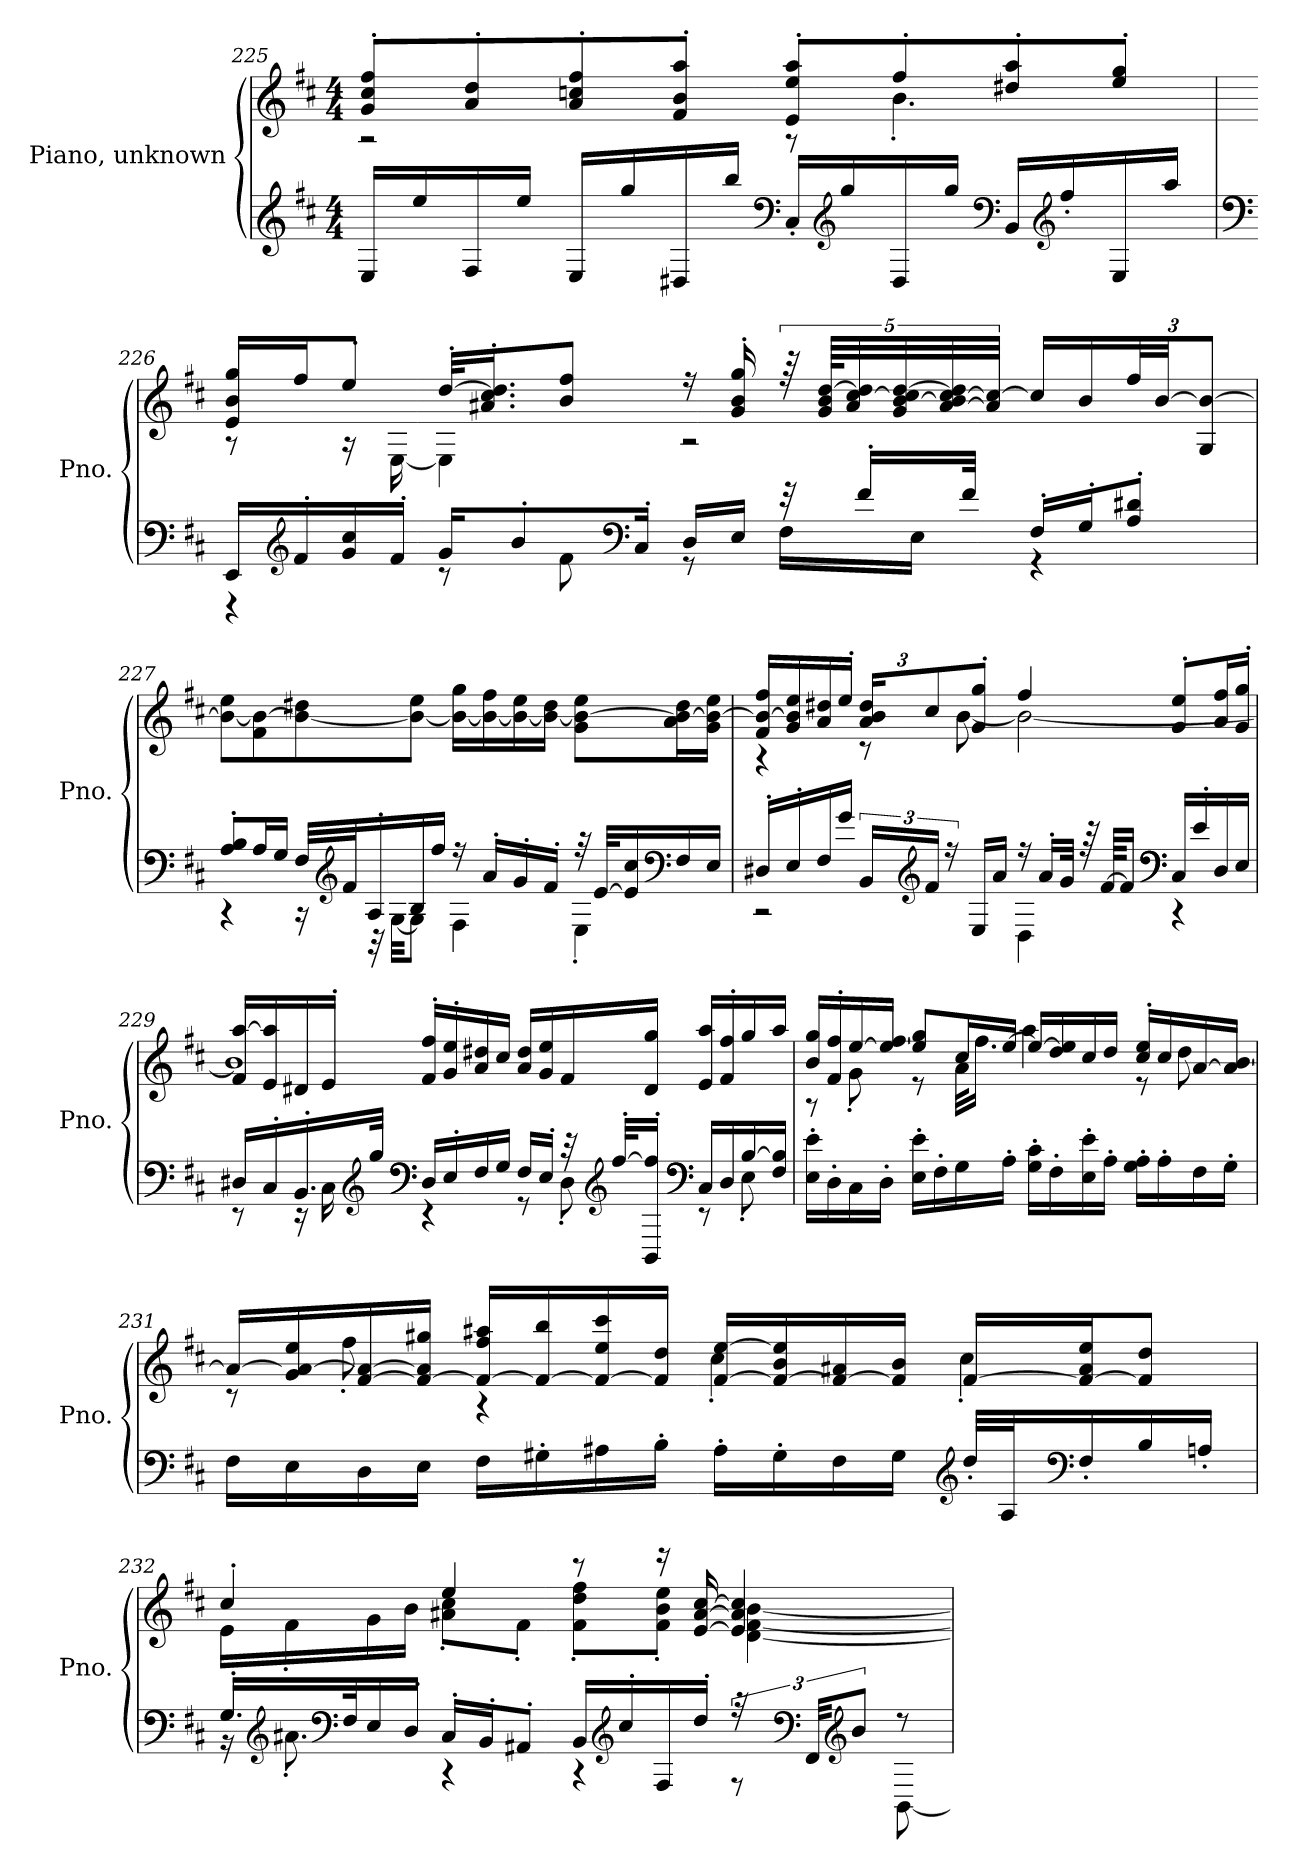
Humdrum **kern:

**kern	**kern
*part1	*part1
*staff2	*staff1
*I"Piano, unknown	*
*I'Pno.	*
*clefG2	*clefG2
*k[f#c#]	*k[f#c#]
*M4/4	*M4/4
=225	=225
*	*^
16E/LL	8g/' 8cc#/' 8ff#/'L	2r
16ee/	.	.
16F#/	8a/' 8dd/'	.
16ee/JJ	.	.
16E/LL	8a/' 8ccn/' 8ff#/'	.
16gg/	.	.
16D#X/	8f#/' 8b/' 8aa/'J	.
16bb/JJ	.	.
*clefF4	*	*
16C#'/LL	8e/' 8ee/' 8aa/'L	8r
*clefG2	*	*
16gg/	.	.
16D#/	8ff#'/	4.b'\
16gg/JJ	.	.
*clefF4	*	*
16BB/LL	8dd#X/' 8aa/'	.
*clefG2	*	*
16ff#'/	.	.
16E/	8ee/' 8gg/'J	.
16aa/JJ	.	.
!!LO:LB:g=z	!!
=226	=226	=226
*clefF4	*	*
*^	*	*
16EE/LL	4r	16e/ 16b/ 16gg/LL	8r
*clefG2	*	*	*
16f#'/	.	16ff#/J	.
16g/ 16cc#/	.	8ee'/J	16r
16f#'/JJ	.	.	[16E\
16g/KL	8r	[32dd'/KLL	4E\]
.	.	16.a#X/' 16.cc#/' 16.dd/]'J	.
8b'/	.	.	.
.	8f#\	8b/ 8ff#/J	.
*clefF4	*	*	*
16C#'/Jk	.	.	.
16D/LL	8r	16r	2r
16E/JJ	.	16g/' 16b/' 16gg/'	.
32r	16F#\LL	80r	.
.	.	80g/ 80b/ [80dd/KLLL	.
.	.	40a#/ [40cc#/ 40dd/]	.
16f#'/LL	.	.	.
.	.	40g/ [40b/ 40cc#/] [40dd/	.
.	16E\JJ	.	.
.	.	[40a#/ 40b/] [40cc#/ 40dd/]	.
32f#/JJk	.	.	.
.	.	40a#/] 40cc#/_JJJ	.
16F#'/LL	4r	16cc#/LL]	.
16G'/J	.	16b/	.
*	*	*Xbrackettup	*
8A/' 8d#X/'J	.	48ff#/L	.
.	.	[48b/JJ	.
.	.	12G/ 12b/_J	.
*	*	*v	*v
!!LO:PB:g=z
=227	=227	=227
8A/' 8B/'L	4r	8b\_ 8ee\L
16A/L	.	8f#\ 8b\_
16G/JJ	.	.
32F#/LLL	16r	8b\_ 8dd#X\
*clefG2	*	*
32f#/J	.	.
16A'/	32r	.
.	[32G\KKL	.
16B/	8G\J]	8b\_ 8ee\J
16ff#/JJ	.	.
16r	4F#\	16b\_ 16gg\LL
16a'/LL	.	16b\_ 16ff#\
16g'/	.	16b\_ 16ee\
16f#'/JJ	.	16b\_ 16dd#\JJ
32r	4E'\	8g\ 8b\_ 8ee\L
[32e/KLL	.	.
16e/] 16cc#/	.	.
*clefF4	*	*
16F#/	.	16a\ 16b\_ 16dd#\L
16E/JJ	.	16g\ 16b\_ 16ee\JJ
!!LO:LB:g=z
=228	=228	=228
*	*	*^
16D#X'/LL	2r	16f#/ 16b/_ 16ff#/LL	4r
16E'/	.	16g/ 16b/] 16ee/	.
16F#/	.	16a/ 16dd#X/	.
16g/JJ	.	16ee'/JJ	.
24BB/LL	.	24a/ 24b/ 24dd#/KL	8r
*clefG2	*	*	*
24f#/JJ	.	12cc#/	.
24r	.	.	.
16E/LL	.	8g/' 8gg/'J	[8b\
16a/JJ	.	.	.
16r	4D#\	4ff#/	2b\_
16a'/LL	.	.	.
32g/JJk	.	.	.
64r	.	.	.
[64f#/KKLL	.	.	.
16f#/JJ]	.	.	.
*clefF4	*	*	*
16C#/LL	4r	8g/' 8ee/'L	.
16e'/	.	.	.
16D#/	.	16a/ 16ff#/L	.
16E/JJ	.	16g/' 16gg/'JJ	.
!!LO:LB:g=z	!!
=229	=229	=229	=229
16D#X/LL	8r	16f#/ [16aa/LL	1b]
16C#'/	.	16e/ 16aa/]	.
16.BB'/	16r	16d#X/	.
.	16C#\	16e'/JJ	.
*clefG2	*	*	*
32gg/JJk	.	.	.
*clefF4	*	*	*
16D#/LL	4r	16f#/' 16ff#/'LL	.
16E'/	.	16g/' 16ee/'	.
16F#/	.	16a/ 16dd#X/	.
16G/JJ	.	16cc#/JJ	.
16F#/LL	8r	16a/ 16dd#/LL	.
16E'/JJ	.	16g/ 16ee/	.
32r	8D#'\	16f#/	.
*clefG2	*	*	*
[32ff#'/KLL	.	.	.
16BB/' 16ff#/]'JJ	.	16d#/ 16gg/JJ	.
*clefF4	*	*	*
16C#/LL	8r	16e/ 16aa/LL	.
16D#/	.	16f#/' 16ff#/'	.
[16B/	8E'\	16gg/	.
16F#/ 16B/]JJ	.	16aa/JJ	.
*v	*v	*	*
!!LO:LB:g=z	!!
=230	=230	=230
16E\' 16e\'LL	16b/ 16gg/LL	8r
16D'\	16f#/' 16ff#/'	.
16C#\	[16ee/	8g'\
16D'\JJ	16ee/_ 16ff#/JJ	.
16E\' 16e\'LL	8ee/] 8gg/L	8r
16F#'\	.	.
16G\	16cc#/L	32a\KLL
.	.	16.ff#\JJ
16A'\JJ	[16ee/JJ	.
16G\' 16c#\'LL	16ee/LL_	4aa\
16F#'\	16dd/ 16ee/]	.
16E\' 16e\'	16cc#/	.
16A'\JJ	16dd/JJ	.
16G\' 16A\'LL	16cc#/' 16ee/'LL	8r
16A'\	16cc#/	.
16F#\	[16a/	8dd\
16G'\JJ	16a/_ 16b/JJ	.
!!LO:LB:g=z	!!
=231	=231	=231
16F#\LL	16a/LL_	8r
16E\	16g/ 16a/_ 16ee/	.
16D\	[16f#/ 16a/_	8ff#'\
16E\JJ	16f#/_ 16a/] 16gg#X/JJ	.
16F#\LL	16f#/_ 16ff#/ 16aa#X/LL	4r
16G#X'\	16f#/_ 16bb/	.
16A#X\	16f#/_ 16ee/ 16ccc#/	.
16B'\JJ	16f#/] 16dd/JJ	.
16A#'\LL	[16f#/ [16ee/LL	4cc#'\
16G#'\	16f#/_ 16b/ 16ee/]	.
16F#\	16f#/_ 16a#X/	.
16G#\JJ	16f#/] 16b/JJ	.
*clefG2	*	*
32dd'/LLL	[16f#/LL	4cc#'\
32A#/J	.	.
*clefF4	*	*
16F#'/	16f#/_ 16a#/ 16ee/J	.
16B/	8f#/] 8dd/J	.
16An'/JJ	.	.
!!LO:LB:g=z	!!
=232	=232	=232
*^	*	*
16.G'/LL	16r	4cc#'/	16e\LL
*clefG2	*	*	*
.	8.a#X'\	.	16f#'\
*clefF4	*	*	*
32F#/K	.	.	.
16E'/	.	.	16g\
16D'/JJ	.	.	16b\JJ
16C#'/LL	4r	4ee/	8a#X\' 8cc#\'L
16BB'/J	.	.	.
8AA#X'/J	.	.	8f#'\J
16BB/LL	4r	8r	8f#\' 8dd\' 8ff#\'L
*clefG2	*	*	*
16cc#'/	.	.	.
16F#/	.	16r	8f#\' 8b\' 8ee\'J
16dd'/JJ	.	[16e/ [16a#/ [16cc#/	.
48r	8r	4e/] 4a#/] 4cc#/]	[4d\ [4f#\ [4b\
*clefF4	*	*	*
48FF#/KKL	.	.	.
*clefG2	*	*	*
12b/J	.	.	.
8r	[8BB\	.	.
*v	*v	*	*
*	*v	*v
=	=
*-	*-
